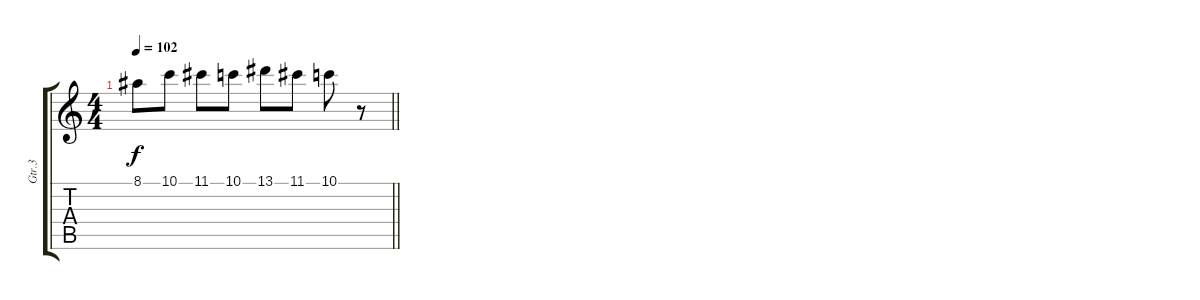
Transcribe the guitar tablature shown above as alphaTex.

\track ("Gtr.3" "Gtr.3") {instrument distortionguitar}
\staff {score tabs}
\tuning (D4 A3 F3 C3 G2 C2) {hide}
\ts (4 4)
\tempo 102
\clef g2
\barLineRight lightlight
\ks c
8.1.8{dy f} 10.1.8 11.1.8 10.1.8 13.1.8 11.1.8 10.1.8 r.8
